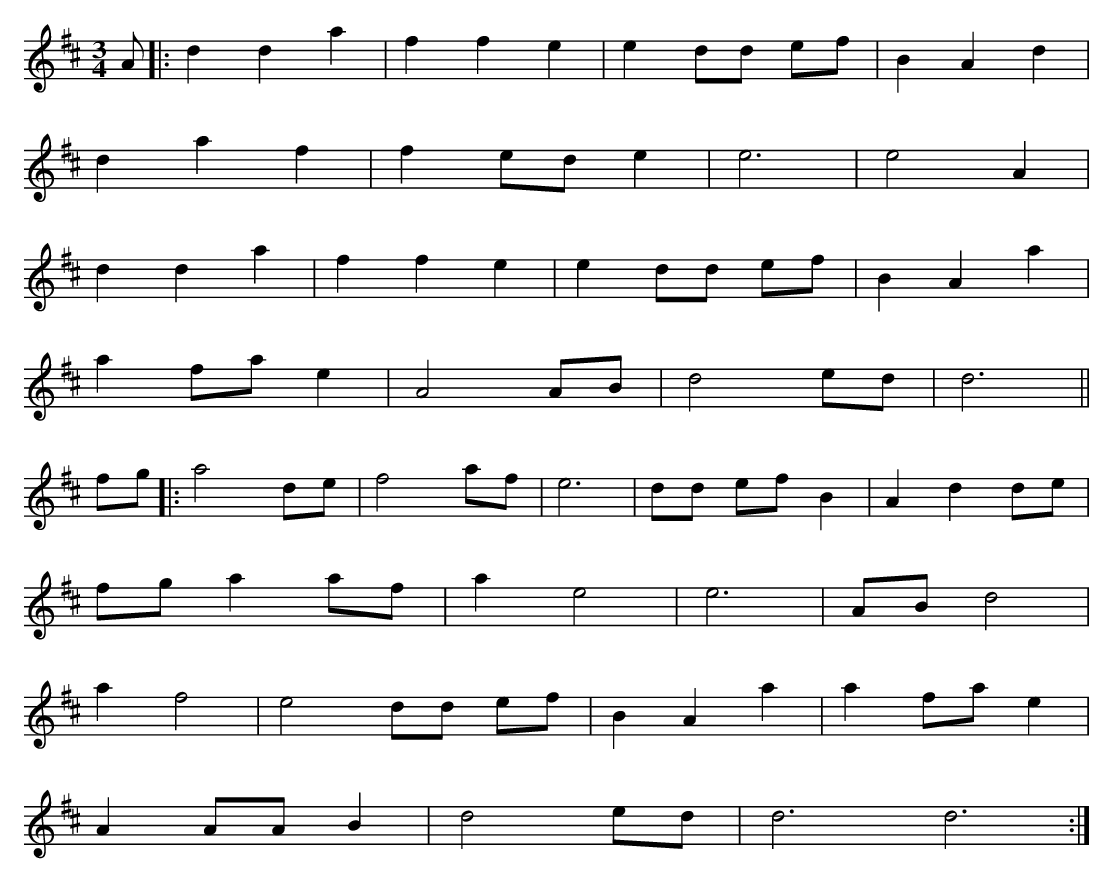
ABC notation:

X:1
M:3/4
K:D
A|:d2 d2 a2|f2 f2 e2|e2 dd ef|B2 A2 d2|
d2 a2 f2|f2 ed e2|e6|e4 A2|
d2 d2 a2|f2 f2 e2|e2 dd ef|B2 A2 a2|
a2 fa e2|A4 AB|d4 ed|d6||
fg|:a4 de|f4 af|e6|dd ef B2|A2 d2 de|
fg a2 af|a2 e4|e6|AB d4|
a2 f4|e4 dd ef|B2 A2 a2|a2 fa e2|
A2 AA B2|d4 ed|d6 d6:|
